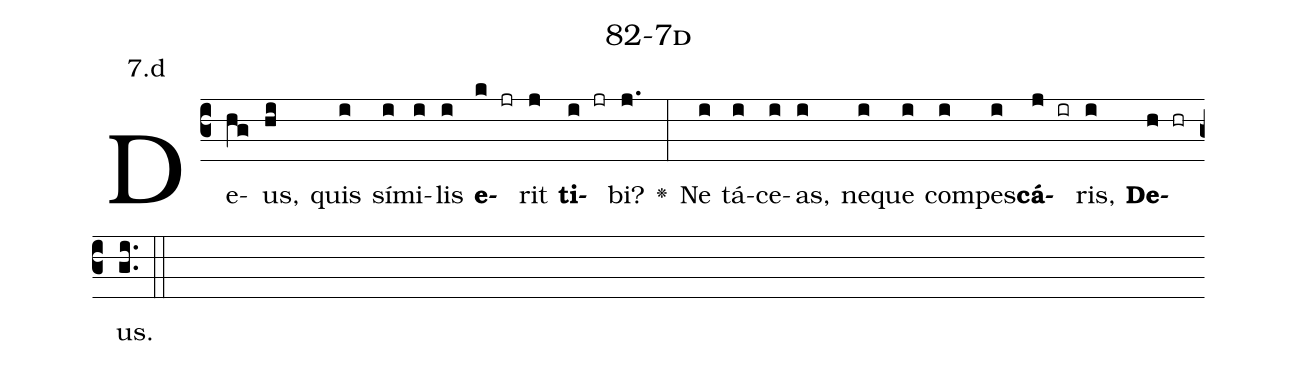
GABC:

name: 82-7d;
annotation: 7.d;
%%
(c3)De(hg)us,(hi) quis(i) sí(i)mi(i)lis(i) <b>e</b>(k jr)rit(j) <b>ti</b>(i jr)bi?(j.) <v>\greheightstar</v>(:) Ne(i) tá(i)ce(i)as,(i) ne(i)que(i) com(i)pes(i)<b>cá</b>(j ir)ris,(i) <b>De</b>(h hr)us.(gi..) (::)


%E(i) u(i) o(j) u(i) a(h) e.(gi..) (::)
